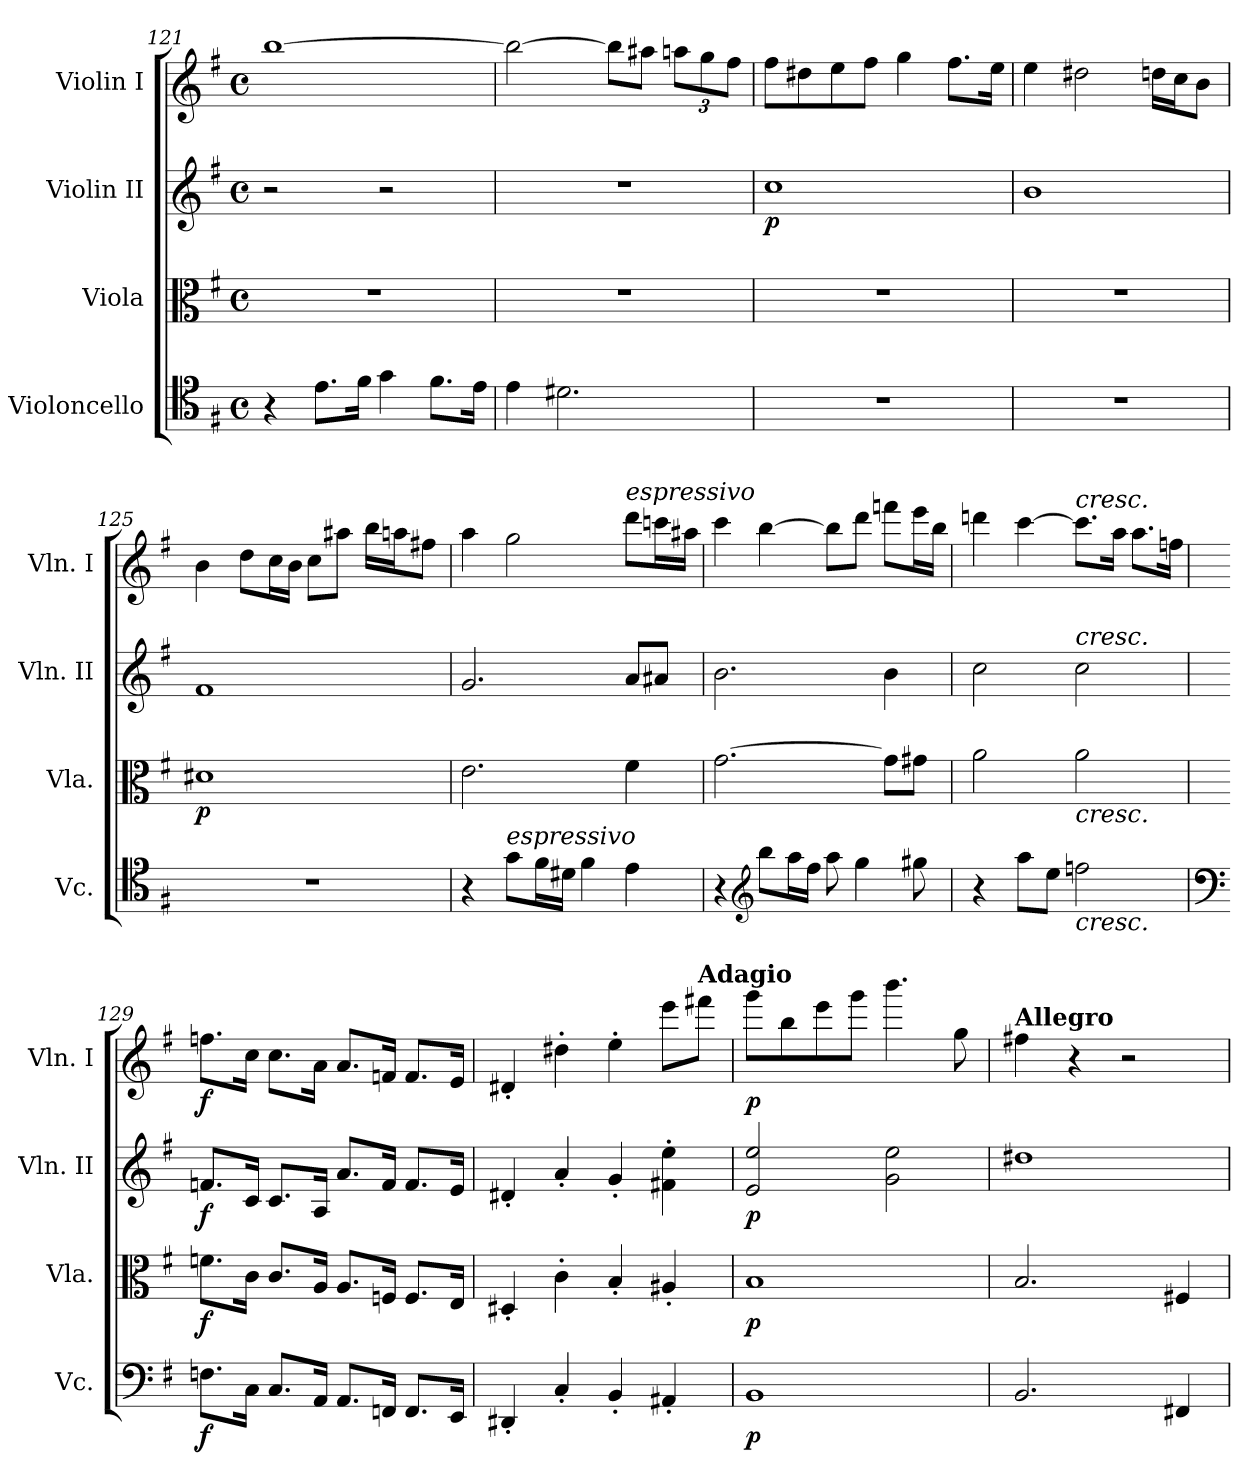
**kern	**dynam	**kern	**dynam	**kern	**dynam	**kern	**dynam
*part4	*part4	*part3	*part3	*part2	*part2	*part1	*part1
*staff4	*staff4	*staff3	*staff3	*staff2	*staff2	*staff1	*staff1
*I"Violoncello	*	*I"Viola	*	*I"Violin II	*	*I"Violin I	*
*I'Vc.	*	*I'Vla.	*	*I'Vln. II	*	*I'Vln. I	*
*clefC4	*	*clefC3	*	*clefG2	*	*clefG2	*
*k[f#]	*	*k[f#]	*	*k[f#]	*	*k[f#]	*
*M4/4	*	*M4/4	*	*M4/4	*	*M4/4	*
*met(c)	*	*met(c)	*	*met(c)	*	*met(c)	*
=121	=121	=121	=121	=121	=121	=121	=121
4r	.	1r	.	2r	.	[1bb	.
8.e\L	.	.	.	.	.	.	.
16f#\Jk	.	.	.	.	.	.	.
4g\	.	.	.	2r	.	.	.
8.f#\L	.	.	.	.	.	.	.
16e\Jk	.	.	.	.	.	.	.
=122	=122	=122	=122	=122	=122	=122	=122
4e\	.	1r	.	1r	.	2bb\_	.
2.d#X\	.	.	.	.	.	.	.
.	.	.	.	.	.	8bb\L]	.
.	.	.	.	.	.	8aa#X\J	.
*	*	*	*	*	*	*Xbrackettup	*
.	.	.	.	.	.	12aan\L	.
.	.	.	.	.	.	12gg\	.
.	.	.	.	.	.	12ff#\J	.
=123	=123	=123	=123	=123	=123	=123	=123
!	!	!	!	!	!LO:DY:b	!	!
1r	.	1r	.	1cc	p	8ff#\L	.
.	.	.	.	.	.	8dd#X\	.
.	.	.	.	.	.	8ee\	.
.	.	.	.	.	.	8ff#\J	.
.	.	.	.	.	.	4gg\	.
.	.	.	.	.	.	8.ff#\L	.
.	.	.	.	.	.	16ee\Jk	.
=124	=124	=124	=124	=124	=124	=124	=124
1r	.	1r	.	1b	.	4ee\	.
.	.	.	.	.	.	2dd#X\	.
.	.	.	.	.	.	16ddn\LL	.
.	.	.	.	.	.	16cc\J	.
.	.	.	.	.	.	8b\J	.
=125	=125	=125	=125	=125	=125	=125	=125
!	!	!	!LO:DY:b	!	!	!	!
1r	.	1d#X	p	1f#	.	4b\	.
.	.	.	.	.	.	8dd\L	.
.	.	.	.	.	.	16cc\L	.
.	.	.	.	.	.	16b\JJ	.
.	.	.	.	.	.	8cc\L	.
.	.	.	.	.	.	8aa#X\J	.
.	.	.	.	.	.	16bb\LL	.
.	.	.	.	.	.	16aan\J	.
.	.	.	.	.	.	8ff#X\J	.
=126	=126	=126	=126	=126	=126	=126	=126
4r	.	2.e\	.	2.g/	.	4aa\	.
!LO:TX:a:i:t=espressivo	!	!	!	!	!	!	!
8g\L	.	.	.	.	.	2gg\	.
16f#\L	.	.	.	.	.	.	.
16d#X\JJ	.	.	.	.	.	.	.
4f#\	.	.	.	.	.	.	.
!	!	!	!	!	!	!LO:TX:a:i:t=espressivo	!
4e\	.	4f#\	.	8a/L	.	8ddd\L	.
.	.	.	.	8a#X/J	.	16cccn\L	.
.	.	.	.	.	.	16aa#X\JJ	.
=127	=127	=127	=127	=127	=127	=127	=127
4r	.	[2.g\	.	2.b\	.	4ccc\	.
*clefG2	*	*	*	*	*	*	*
8bb\L	.	.	.	.	.	[4bb\	.
16aa\L	.	.	.	.	.	.	.
16ff#\JJ	.	.	.	.	.	.	.
8aa\	.	.	.	.	.	8bb\L]	.
4gg\	.	.	.	.	.	8ddd\J	.
.	.	8g\L]	.	4b\	.	8fffn\L	.
8gg#X\	.	8g#X\J	.	.	.	16eee\L	.
.	.	.	.	.	.	16bb\JJ	.
=128	=128	=128	=128	=128	=128	=128	=128
4r	.	2a\	.	2cc\	.	4dddn\	.
8aa\L	.	.	.	.	.	[4ccc\	.
8ee\J	.	.	.	.	.	.	.
!	!	!	!	!	!	!LO:TX:a:i:t=cresc.	!
!	!	!	!	!LO:TX:a:i:t=cresc.	!	!	!
!	!	!LO:TX:b:i:t=cresc.	!	!	!	!	!
!LO:TX:b:i:t=cresc.	!	!	!	!	!	!	!
2ffn\	.	2a\	.	2cc\	.	8.ccc\L]	.
.	.	.	.	.	.	16aa\Jk	.
.	.	.	.	.	.	8.aa\L	.
.	.	.	.	.	.	16ffn\Jk	.
=129	=129	=129	=129	=129	=129	=129	=129
*clefF4	*	*	*	*	*	*	*
!	!LO:DY:b	!	!LO:DY:b	!	!LO:DY:b	!	!LO:DY:b
8.Fn\L	f	8.fn\L	f	8.fn/L	f	8.ffn\L	f
16C\Jk	.	16c\Jk	.	16c/Jk	.	16cc\Jk	.
8.C/L	.	8.c/L	.	8.c/L	.	8.cc\L	.
16AA/Jk	.	16A/Jk	.	16A/Jk	.	16a\Jk	.
8.AA/L	.	8.A/L	.	8.a/L	.	8.a/L	.
16FFn/Jk	.	16Fn/Jk	.	16f/Jk	.	16fn/Jk	.
8.FF/L	.	8.F/L	.	8.f/L	.	8.f/L	.
16EE/Jk	.	16E/Jk	.	16e/Jk	.	16e/Jk	.
=130	=130	=130	=130	=130	=130	=130	=130
4DD#X'/	.	4D#X'/	.	4d#X'/	.	4d#X'/	.
4C'/	.	4c'\	.	4a'/	.	4dd#X'\	.
4BB'/	.	4B'/	.	4g'/	.	4ee'\	.
4AA#X'/	.	4A#X'/	.	4f#X\' 4ee\'	.	8eee\L	.
!	!	!	!	!	!	!LO:TX:a:B:t=Adagio	!
.	.	.	.	.	.	8fff#X\J	.
=131	=131	=131	=131	=131	=131	=131	=131
!	!LO:DY:b	!	!LO:DY:b	!	!LO:DY:b	!	!LO:DY:b
1BB	p	1B	p	2e/ 2ee/	p	8ggg\L	p
.	.	.	.	.	.	8bb\	.
.	.	.	.	.	.	8eee\	.
.	.	.	.	.	.	8ggg\J	.
.	.	.	.	2g\ 2ee\	.	4.bbb\	.
.	.	.	.	.	.	8gg\	.
=132	=132	=132	=132	=132	=132	=132	=132
!	!	!	!	!	!	!LO:TX:a:B:t=Allegro	!
2.BB/	.	2.B/	.	1dd#X	.	4ff#X\	.
.	.	.	.	.	.	4r	.
.	.	.	.	.	.	2r	.
4FF#X/	.	4F#X/	.	.	.	.	.
=	=	=	=	=	=	=	=
*-	*-	*-	*-	*-	*-	*-	*-
